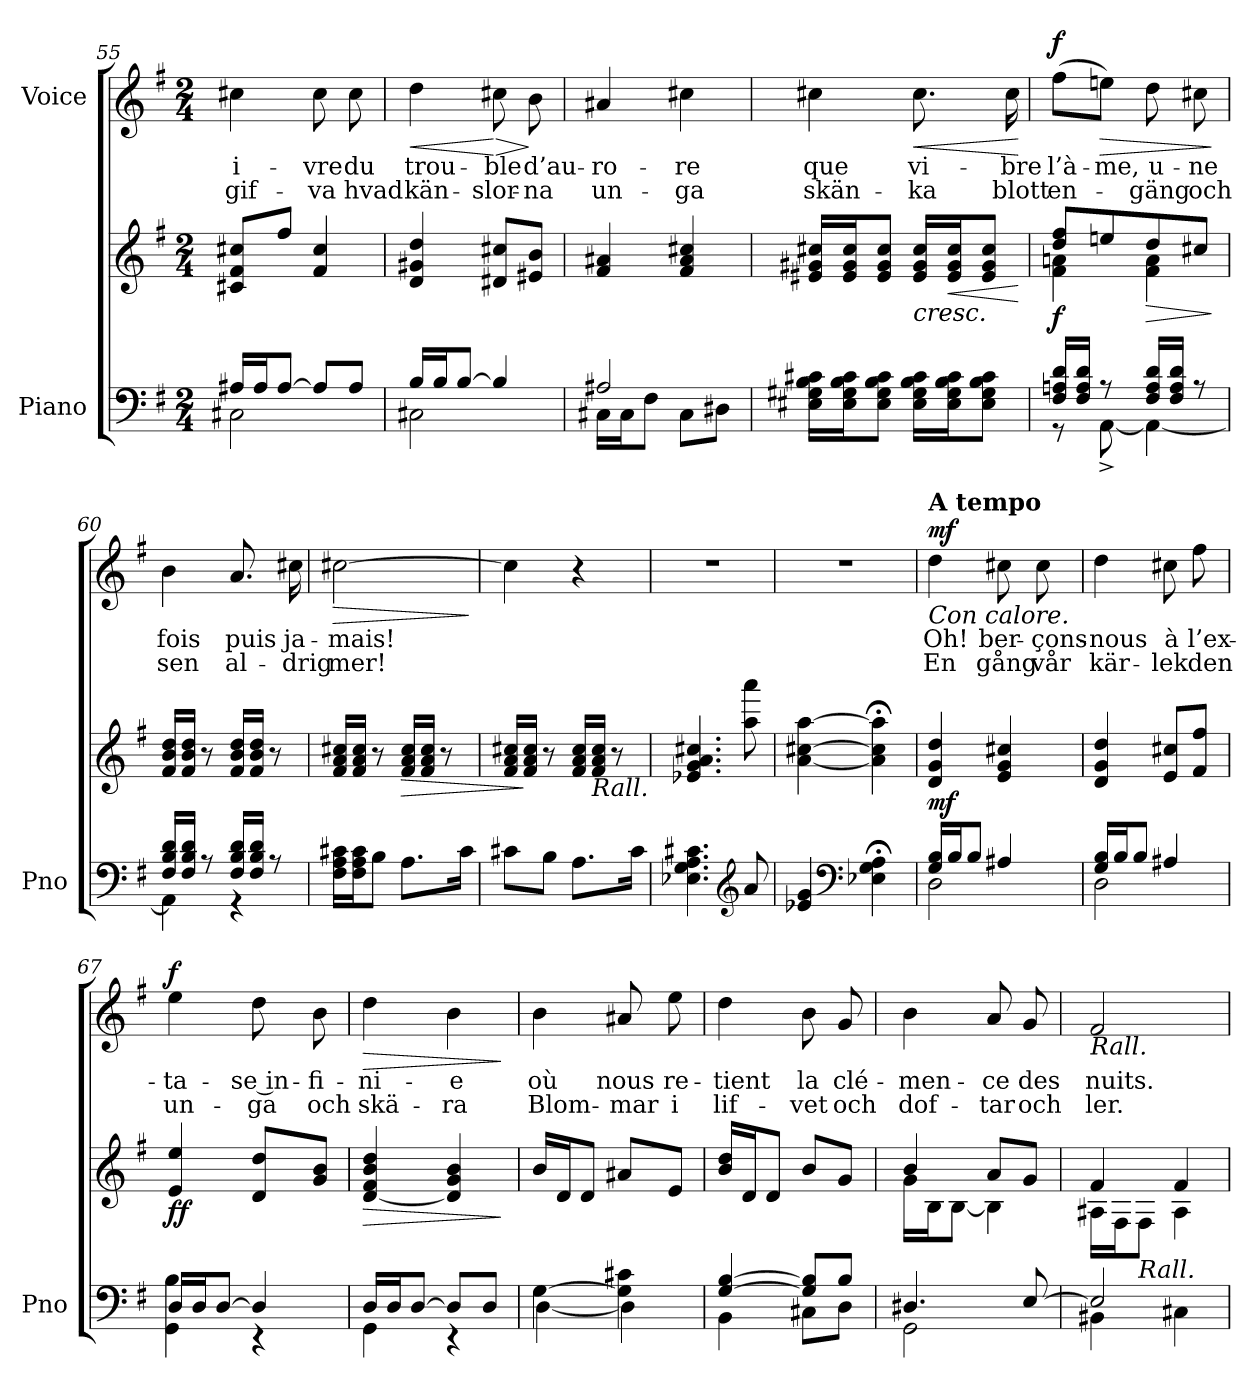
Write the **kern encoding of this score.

**kern	**kern	**dynam	**kern	**text	**text	**dynam
*part2	*part2	*part2	*part1	*part1	*part1	*part1
*staff3	*staff2	*staff2/3	*staff1	*staff1	*staff1	*staff1
*I"Piano	*	*	*I"Voice	*	*	*
*I'Pno	*	*	*	*	*	*
*clefF4	*clefG2	*	*clefG2	*	*	*
*k[f#]	*k[f#]	*	*k[f#]	*	*	*
*M2/4	*M2/4	*	*M2/4	*	*	*
=55	=55	=55	=55	=55	=55	=55
*^	*	*	*	*	*	*
!	!	!	!	!	!LO:LY:b	!LO:LY:b	!
16A#X/LL	2C#X\	8c#X/ 8f#/ 8cc#X/L	.	4cc#X\	-i-	gif-	.
16A#/J	.	.	.	.	.	.	.
[8A#/J	.	8ff#/J	.	.	.	.	.
!	!	!	!	!	!LO:LY:b	!LO:LY:b	!
8A#/L]	.	4f#/ 4cc#/	.	8cc#\	-vre	-va	.
!	!	!	!	!	!LO:LY:b	!LO:LY:b	!
8A#/J	.	.	.	8cc#\	du	hvad	.
!!LO:LB:g=z
=56	=56	=56	=56	=56	=56	=56	=56
!	!	!	!	!	!LO:LY:b	!LO:LY:b	!LO:HP:b
16B/LL	2C#X\	4d/ 4g#X/ 4dd/	.	4dd\	trou-	kän-	<
16B/J	.	.	.	.	.	.	.
[8B/J	.	.	.	.	.	.	.
!	!	!	!	!	!LO:LY:b	!LO:LY:b	!LO:HP:n=1:b
4B/]	.	8d#X/ 8cc#X/L	.	8cc#X\	-ble	-slor-	[ >
!	!	!	!	!	!LO:LY:b	!LO:LY:b	!
.	.	8e#X/ 8b/J	.	8b\	d’au-	-na	]
=57	=57	=57	=57	=57	=57	=57	=57
!	!	!	!	!	!LO:LY:b	!LO:LY:b	!
2A#X/	16C#X\LL	4f#/ 4a#X/	.	4a#X/	-ro-	un-	.
.	16C#\J	.	.	.	.	.	.
.	8F#\J	.	.	.	.	.	.
!	!	!	!	!	!LO:LY:b	!LO:LY:b	!
.	8C#\L	4f#/ 4a#/ 4cc#X/	.	4cc#X\	-re	-ga	.
.	8D#X\J	.	.	.	.	.	.
=58	=58	=58	=58	=58	=58	=58	=58
!	!	!	!	!	!LO:LY:b	!LO:LY:b	!
*v	*v	*	*	*	*	*	*
16E#X\ 16G#X\ 16B\ 16c#X\LL	16e#X/ 16g#X/ 16cc#X/LL	.	4cc#X\	que	skän-	.
16E#\ 16G#\ 16B\ 16c#\J	16e#/ 16g#/ 16cc#/J	.	.	.	.	.
8E#\ 8G#\ 8B\ 8c#\J	8e#/ 8g#/ 8cc#/J	.	.	.	.	.
!	!	!LO:HP:b	!	!LO:LY:b	!LO:LY:b	!LO:HP:b
16E#\ 16G#\ 16B\ 16c#\LL	16e#/ 16g#/ 16cc#/LL	<	8.cc#\	vi-	-ka	<
!	!	!LO:HP:b	!	!	!	!
16E#\ 16G#\ 16B\ 16c#\J	16e#/ 16g#/ 16cc#/J	<	.	.	.	.
8E#\ 8G#\ 8B\ 8c#\J	8e#/ 8g#/ 8cc#/J	.	.	.	.	.
!	!	!	!	!LO:LY:b	!LO:LY:b	!
.	.	.	16cc#\	-bre	blott	.
.	.	[ [	.	.	.	[
=59	=59	=59	=59	=59	=59	=59
*^	*^	*	*	*	*	*
!	!	!	!	!LO:DY:b	!	!LO:LY:b	!LO:LY:b	!LO:DY:a
16F#/ 16An/ 16d/LL	8r	8dd/ 8ff#/L	4f#\ 4an\	f	(8ff#\L	l’à-	en-	f
16F#/ 16A/ 16d/JJ	.	.	.	.	.	.	.	.
!	!	!	!	!	!	!LO:LY:b	!	!LO:HP:b
8r	[8AA^\	8een/	.	.	8een\J)	-me,	.	>
!	!	!	!	!LO:HP:b	!	!LO:LY:b	!LO:LY:b	!
16F#/ 16A/ 16d/LL	4AA\_	8dd/	4f#\ 4a\	>	8dd\	u-	-gäng	.
16F#/ 16A/ 16d/JJ	.	.	.	.	.	.	.	.
!	!	!	!	!	!	!LO:LY:b	!LO:LY:b	!
8r	.	8cc#X/J	.	.	8cc#X\	-ne	och	.
*v	*v	*	*	*	*	*	*	*
*	*v	*v	*	*	*	*	*
.	.	]	.	.	.	]
!!LO:LB:g=z
=60	=60	=60	=60	=60	=60	=60
*^	*	*	*	*	*	*
!	!	!	!	!	!LO:LY:b	!LO:LY:b	!
16F#/ 16B/ 16d/LL	4AA\]	16f#/ 16b/ 16dd/LL	.	4b\	fois	sen	.
16F#/ 16B/ 16d/JJ	.	16f#/ 16b/ 16dd/JJ	.	.	.	.	.
8r	.	8r	.	.	.	.	.
!	!	!	!	!	!LO:LY:b	!LO:LY:b	!
16F#/ 16B/ 16d/LL	4r	16f#/ 16b/ 16dd/LL	.	8.a/	puis	al-	.
16F#/ 16B/ 16d/JJ	.	16f#/ 16b/ 16dd/JJ	.	.	.	.	.
8r	.	8r	.	.	.	.	.
!	!	!	!	!	!LO:LY:b	!LO:LY:b	!
.	.	.	.	16cc#X\	ja-	-drig	.
*v	*v	*	*	*	*	*	*
=61	=61	=61	=61	=61	=61	=61
!	!	!	!	!LO:LY:b	!LO:LY:b	!LO:HP:b
16F#\ 16A\ 16c#X\LL	16f#/ 16a/ 16cc#X/LL	.	[2cc#X\	-mais!	mer!	>
16F#\ 16A\ 16c#\J	16f#/ 16a/ 16cc#/JJ	.	.	.	.	.
8B\J	8r	.	.	.	.	.
!	!	!LO:HP:b	!	!	!	!
8.A\L	16f#/ 16a/ 16cc#/LL	>	.	.	.	.
.	16f#/ 16a/ 16cc#/JJ	.	.	.	.	.
.	8r	.	.	.	.	.
16c#\Jk	.	.	.	.	.	.
.	.	.	.	.	.	]
=62	=62	=62	=62	=62	=62	=62
8c#X\L	16f#/ 16a/ 16cc#X/LL	.	4cc#\]	.	.	.
.	16f#/ 16a/ 16cc#/JJ	]	.	.	.	.
8B\J	8r	.	.	.	.	.
8.A\L	16f#/ 16a/ 16cc#/LL	.	4r	.	.	.
!	!LO:TX:b:i:t=Rall.	!	!	!	!	!
.	16f#/ 16a/ 16cc#/JJ	.	.	.	.	.
.	8r	.	.	.	.	.
16c#\Jk	.	.	.	.	.	.
=63	=63	=63	=63	=63	=63	=63
4.E-X\ 4.G\ 4.A\ 4.c#X\	4.e-X/ 4.g/ 4.a/ 4.cc#X/	.	2r	.	.	.
*clefG2	*	*	*	*	*	*
8a/	8aa\ 8aaa\	.	.	.	.	.
=64	=64	=64	=64	=64	=64	=64
4e-X/ 4g/	[4a\ [4cc#X\ [4aa\	.	2r	.	.	.
*clefF4	*	*	*	*	*	*
4E-X\;< 4G\;< 4A\;<	4a\];< 4cc#\];< 4aa\];<	.	.	.	.	.
!!LO:LB:g=z
=65	=65	=65	=65	=65	=65	=65
*^	*	*	*	*	*	*
!	!	!	!	!LO:TX:a:B:t=A tempo	!	!	!
!	!	!	!	!LO:TX:b:i:t=Con calore.	!	!	!
!	!	!	!LO:DY:b	!	!LO:LY:b	!LO:LY:b	!LO:DY:a
16G/ 16B/LL	2D\	4d/ 4g/ 4dd/	mf	4dd\	Oh!	En	mf
16B/J	.	.	.	.	.	.	.
8B/J	.	.	.	.	.	.	.
!	!	!	!	!	!LO:LY:b	!LO:LY:b	!
4A#X/	.	4e/ 4g/ 4cc#X/	.	8cc#X\	ber-	gång	.
!	!	!	!	!	!LO:LY:b	!LO:LY:b	!
.	.	.	.	8cc#\	-çons-	vår	.
=66	=66	=66	=66	=66	=66	=66	=66
!	!	!	!	!	!LO:LY:b	!LO:LY:b	!
16G/ 16B/LL	2D\	4d/ 4g/ 4dd/	.	4dd\	-nous	kär-	.
16B/J	.	.	.	.	.	.	.
8B/J	.	.	.	.	.	.	.
!	!	!	!	!	!LO:LY:b	!LO:LY:b	!
4A#X/	.	8e/ 8cc#X/L	.	8cc#X\	à	-lek	.
!	!	!	!	!	!LO:LY:b	!LO:LY:b	!
.	.	8f#/ 8ff#/J	.	8ff#\	l’ex-	den	.
=67	=67	=67	=67	=67	=67	=67	=67
!	!	!	!LO:DY:b	!	!LO:LY:b	!LO:LY:b	!
!	!	!	!LO:DY:n=1:b	!	!	!	!LO:DY:a
16D/LL	4GG\ 4B\	4e/ 4ee/	f f	4ee\	-ta-	un-	f
16D/J	.	.	.	.	.	.	.
[8D/J	.	.	.	.	.	.	.
!	!	!	!	!	!LO:LY:b	!LO:LY:b	!
4D/]	4r	8d/ 8dd/L	.	8dd\	-se in-	-ga	.
!	!	!	!	!	!LO:LY:b	!LO:LY:b	!
.	.	8g/ 8b/J	.	8b\	-fi-	och	.
=68	=68	=68	=68	=68	=68	=68	=68
!	!	!	!LO:HP:b	!	!LO:LY:b	!LO:LY:b	!LO:HP:b
16D/LL	4GG\	[4d/ 4f#/ 4b/ 4dd/	>	4dd\	-ni-	skä-	>
16D/J	.	.	.	.	.	.	.
[8D/J	.	.	.	.	.	.	.
!	!	!	!	!	!LO:LY:b	!LO:LY:b	!
8D/L]	4r	4d/] 4g/ 4b/	.	4b\	-e	-ra	.
8D/J	.	.	.	.	.	.	.
*v	*v	*	*	*	*	*	*
.	.	]	.	.	.	]
=69	=69	=69	=69	=69	=69	=69
*^	*	*	*	*	*	*
!	!	!	!	!	!LO:LY:b	!LO:LY:b	!
[>4G\	[4D\	16b/LL	.	4b\	où	Blom-	.
.	.	16d/J	.	.	.	.	.
.	.	8d/J	.	.	.	.	.
!	!	!	!	!	!LO:LY:b	!LO:LY:b	!
4G\] 4c#X\	4D\]	8a#X/L	.	8a#X/	nous	-mar	.
!	!	!	!	!	!LO:LY:b	!LO:LY:b	!
.	.	8e/J	.	8ee\	re-	i	.
!!LO:PB:g=z
=70	=70	=70	=70	=70	=70	=70	=70
!	!	!	!	!	!LO:LY:b	!LO:LY:b	!
[4G/ [4B/	4BB\	16b/ 16dd/LL	.	4dd\	-tient	lif-	.
.	.	16d/J	.	.	.	.	.
.	.	8d/J	.	.	.	.	.
!	!	!	!	!	!LO:LY:b	!LO:LY:b	!
8G/] 8B/]L	8C#X\L	8b/L	.	8b\	la	-vet	.
!	!	!	!	!	!LO:LY:b	!LO:LY:b	!
8B/J	8D\J	8g/J	.	8g/	clé-	och	.
=71	=71	=71	=71	=71	=71	=71	=71
*	*	*^	*	*	*	*	*
!	!	!	!	!	!	!LO:LY:b	!LO:LY:b	!
4.D#X/	2GG\	4b/	16g\LL	.	4b\	-men-	dof-	.
.	.	.	16B\J	.	.	.	.	.
.	.	.	[8B\J	.	.	.	.	.
!	!	!	!	!	!	!LO:LY:b	!LO:LY:b	!
.	.	8a/L	4B\]	.	8a/	-ce	-tar	.
!	!	!	!	!	!	!LO:LY:b	!LO:LY:b	!
[8E/	.	8g/J	.	.	8g/	des	och	.
=72	=72	=72	=72	=72	=72	=72	=72	=72
!	!	!	!	!	!LO:TX:b:i:t=Rall.	!	!	!
!	!	!	!	!	!	!LO:LY:b	!LO:LY:b	!
2E/]	4BB#X\	4f#/	16A#X\LL	.	2f#/	nuits.	ler.	.
.	.	.	16F#\J	.	.	.	.	.
!	!	!	!LO:TX:b:i:t=Rall.	!	!	!	!	!
.	.	.	8F#\J	.	.	.	.	.
.	4C#X\	4f#/	4A#\	.	.	.	.	.
*v	*v	*	*	*	*	*	*	*
*	*v	*v	*	*	*	*	*
=	=	=	=	=	=	=
*-	*-	*-	*-	*-	*-	*-
